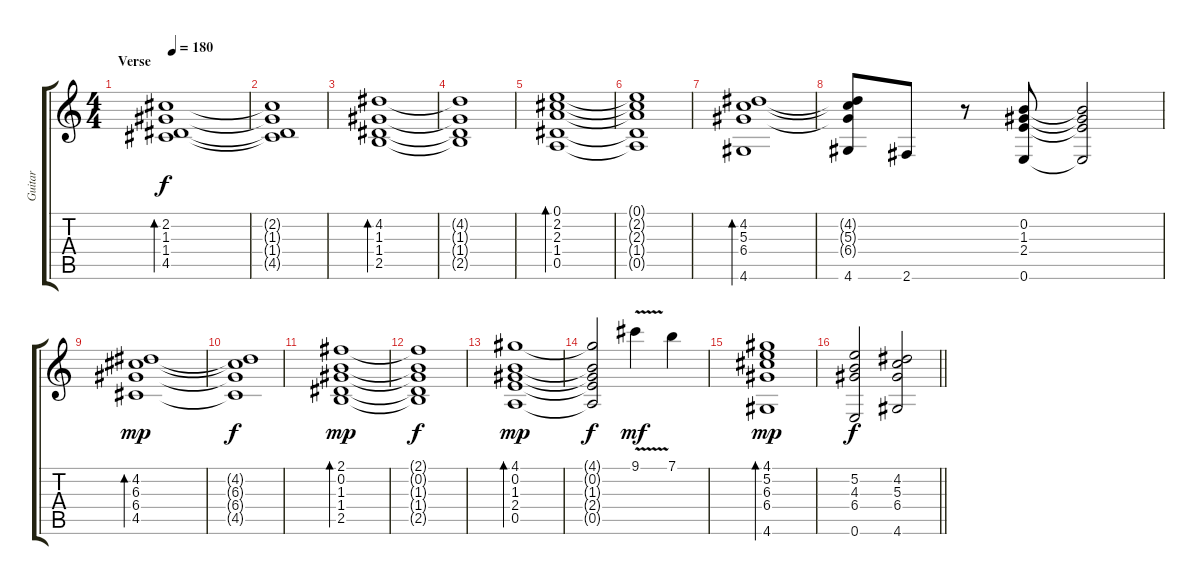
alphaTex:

\track ("Guitar" "Guitar") {instrument electricguitarmuted}
\staff {score tabs}
\tuning (E4 B3 G3 D3 A2 E2) {hide}
\ts (4 4)
\section ("" "Verse ")
\tempo 180
\clef g2
\ks c
(2.2 1.3 1.4 4.5).1{bd 480 dy f instrument electricguitarjazz} |
(2.2{t} 1.3{t} 1.4{t} 4.5{t}).1 |
(4.2 1.3 1.4 2.5).1{bd 480} |
(4.2{t} 1.3{t} 1.4{t} 2.5{t}).1 |
(0.1 2.2 2.3 1.4 0.5).1{bd 480} |
(0.1{t} 2.2{t} 2.3{t} 1.4{t} 0.5{t}).1 |
(4.2 5.3 6.4 4.6).1{bd 480} |
(4.2{t} 5.3{t} 6.4{t} 4.6).8 2.6.8 r.8 (0.2 1.3 2.4 0.6).8 (0.2{t} 1.3{t} 2.4{t} 0.6{t}).2 |
(4.2 6.3 6.4 4.5).1{bd 480 dy mp} |
(4.2{t} 6.3{t} 6.4{t} 4.5{t}).1{dy f} |
(2.1 0.2 1.3 1.4 2.5).1{bd 480 dy mp} |
(2.1{t} 0.2{t} 1.3{t} 1.4{t} 2.5{t}).1{dy f} |
(4.1 0.2 1.3 2.4 0.5).1{bd 480 dy mp} |
(4.1{t} 0.2{t} 1.3{t} 2.4{t} 0.5{t}).2{dy f} 9.1{v}.4{dy mf} 7.1.4 |
(4.1 5.2 6.3 6.4 4.6).1{bd 480 dy mp} |
\barLineRight lightlight
(5.2 4.3 6.4 0.6).2{dy f} (4.2 5.3 6.4 4.6).2
